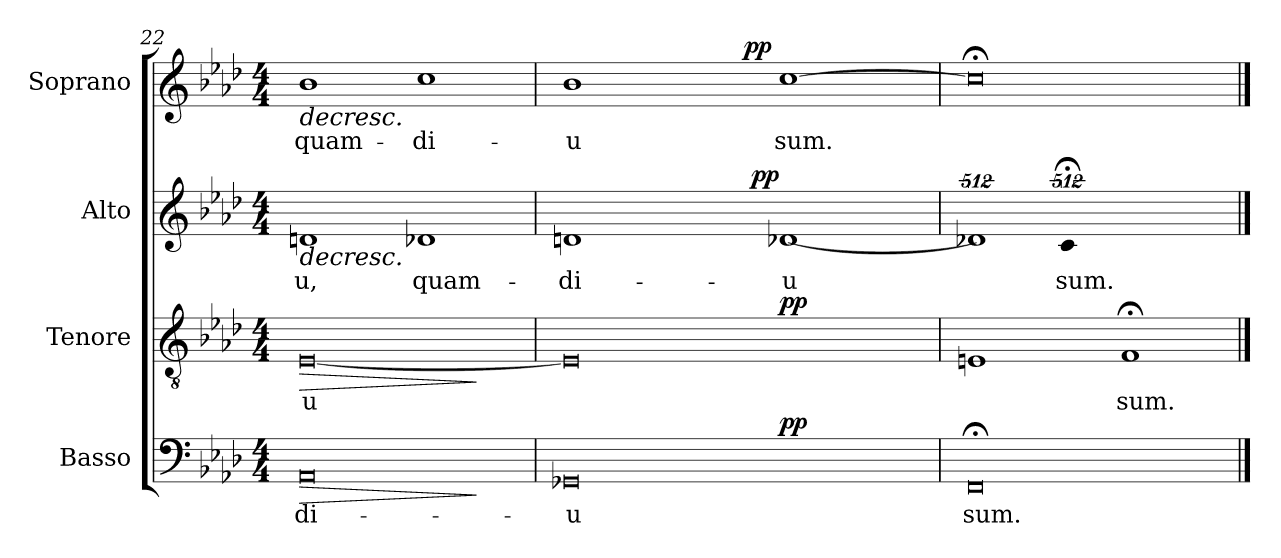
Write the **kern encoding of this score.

**kern	**text	**dynam	**kern	**text	**dynam	**kern	**text	**dynam	**kern	**text	**dynam
*part4	*part4	*part4	*part3	*part3	*part3	*part2	*part2	*part2	*part1	*part1	*part1
*staff4	*staff4	*staff4	*staff3	*staff3	*staff3	*staff2	*staff2	*staff2	*staff1	*staff1	*staff1
*I"Basso	*	*	*I"Tenore	*	*	*I"Alto	*	*	*I"Soprano	*	*
*I'B.	*	*	*I'T.	*	*	*I'A.	*	*	*I'S.	*	*
*clefF4	*	*	*clefGv2	*	*	*clefG2	*	*	*clefG2	*	*
*	*	*	*ITrd7c12	*	*	*	*	*	*	*	*
*k[b-e-a-d-]	*	*	*k[b-e-a-d-]	*	*	*k[b-e-a-d-]	*	*	*k[b-e-a-d-]	*	*
*A-:	*	*	*A-:	*	*	*A-:	*	*	*A-:	*	*
*M4/4	*	*	*M4/4	*	*	*M4/4	*	*	*M4/4	*	*
=22	=22	=22	=22	=22	=22	=22	=22	=22	=22	=22	=22
!	!LO:LY:b:color=#000000	!LO:HP:b	!	!	!	!	!	!	!	!	!
!	!	!	!	!LO:LY:b:color=#000000	!LO:HP:b	!	!	!	!	!	!
!	!	!	!	!	!	!	!LO:LY:b:color=#000000	!LO:HP:b	!	!	!
!	!	!	!	!	!	!	!	!	!	!LO:LY:b:color=#000000	!LO:HP:b
0AA-i	-di-	>	[0EE-i	-u	>	1dni	-u,	>	1b-i	quam-	>
!	!	!	!	!	!	!	!LO:LY:b:color=#000000	!	!	!	!
!	!	!	!	!	!	!	!	!	!	!LO:LY:b:color=#000000	!
.	.	.	.	.	.	1d-Xi	quam-	.	1cci	-di-	.
.	.	]	.	.	]	.	.	.	.	.	.
!!LO:LB:g=z
=23	=23	=23	=23	=23	=23	=23	=23	=23	=23	=23	=23
!	!LO:LY:b:color=#000000	!	!	!	!	!	!	!	!	!	!
!	!	!	!	!	!	!	!LO:LY:b:color=#000000	!	!	!	!
!	!	!	!	!	!	!	!	!	!	!LO:LY:b:color=#000000	!
*^	*	*	*^	*	*	*^	*	*	*^	*	*
0GG-Xi	1ryy	-u	.	0EE-i]	1ryy	.	.	1dni	2ryy	-di-	.	1b-i	2ryy	-u	.
.	.	.	.	.	.	.	.	.	4ryy	.	.	.	4ryy	.	.
.	.	.	.	.	.	.	.	.	8ryy	.	.	.	8ryy	.	.
.	.	.	.	.	.	.	.	.	32ryy	.	.	.	64ryy	.	.
.	.	.	.	.	.	.	.	.	.	.	.	.	128ryy	.	.
.	.	.	.	.	.	.	.	.	.	.	.	.	512ryy	.	.
.	.	.	.	.	.	.	.	.	.	.	.	.	1ryy	.	pp
.	.	.	.	.	.	.	.	.	512ryy	.	.	.	.	.	.
.	.	.	.	.	.	.	.	.	1ryy	.	pp	.	.	.	.
!	!	!	!	!	!	!	!	!	!	!LO:LY:b:color=#000000	!	!	!	!	!
!	!	!	!	!	!	!	!	!	!	!	!	!	!	!LO:LY:b:color=#000000	!
.	1ryy	.	pp	.	1ryy	.	pp	[1d-Xi	.	-u	]	[1cci	.	sum.	]
.	.	.	.	.	.	.	.	.	.	.	.	.	16ryy	.	.
.	.	.	.	.	.	.	.	.	16ryy	.	.	.	.	.	.
.	.	.	.	.	.	.	.	.	.	.	.	.	32ryy	.	.
.	.	.	.	.	.	.	.	.	64...ryy	.	.	.	.	.	.
.	.	.	.	.	.	.	.	.	.	.	.	.	256.ryy	.	.
*v	*v	*	*	*	*	*	*	*v	*v	*	*	*v	*v	*	*
*	*	*	*v	*v	*	*	*	*	*	*	*	*
=24	=24	=24	=24	=24	=24	=24	=24	=24	=24	=24	=24
*^	*	*	*^	*	*	*^	*	*	*^	*	*
!	!	!LO:LY:b:color=#000000	!	!	!	!	!	!LO:N:vis=1	!	!	!	!	!	!	!
*v	*v	*	*	*	*	*	*	*v	*v	*	*	*v	*v	*	*
*	*	*	*v	*v	*	*	*	*	*	*	*	*
0FF;i	sum.	.	1EEni	.	.	512%341d-Xi]	.	.	0cc;i]	.	.
!	!	!	!	!	!	!LO:N:vis=0	!	!	!	!	!
!	!	!	!	!	!	!	!LO:LY:b:color=#000000	!	!	!	!
.	.	.	.	.	.	512%683c;i	sum.	.	.	.	.
!	!	!	!	!LO:LY:b:color=#000000	!	!	!	!	!	!	!
.	.	.	1FF;i	sum.	.	.	.	.	.	.	.
==	==	==	==	==	==	==	==	==	==	==	==
*-	*-	*-	*-	*-	*-	*-	*-	*-	*-	*-	*-
